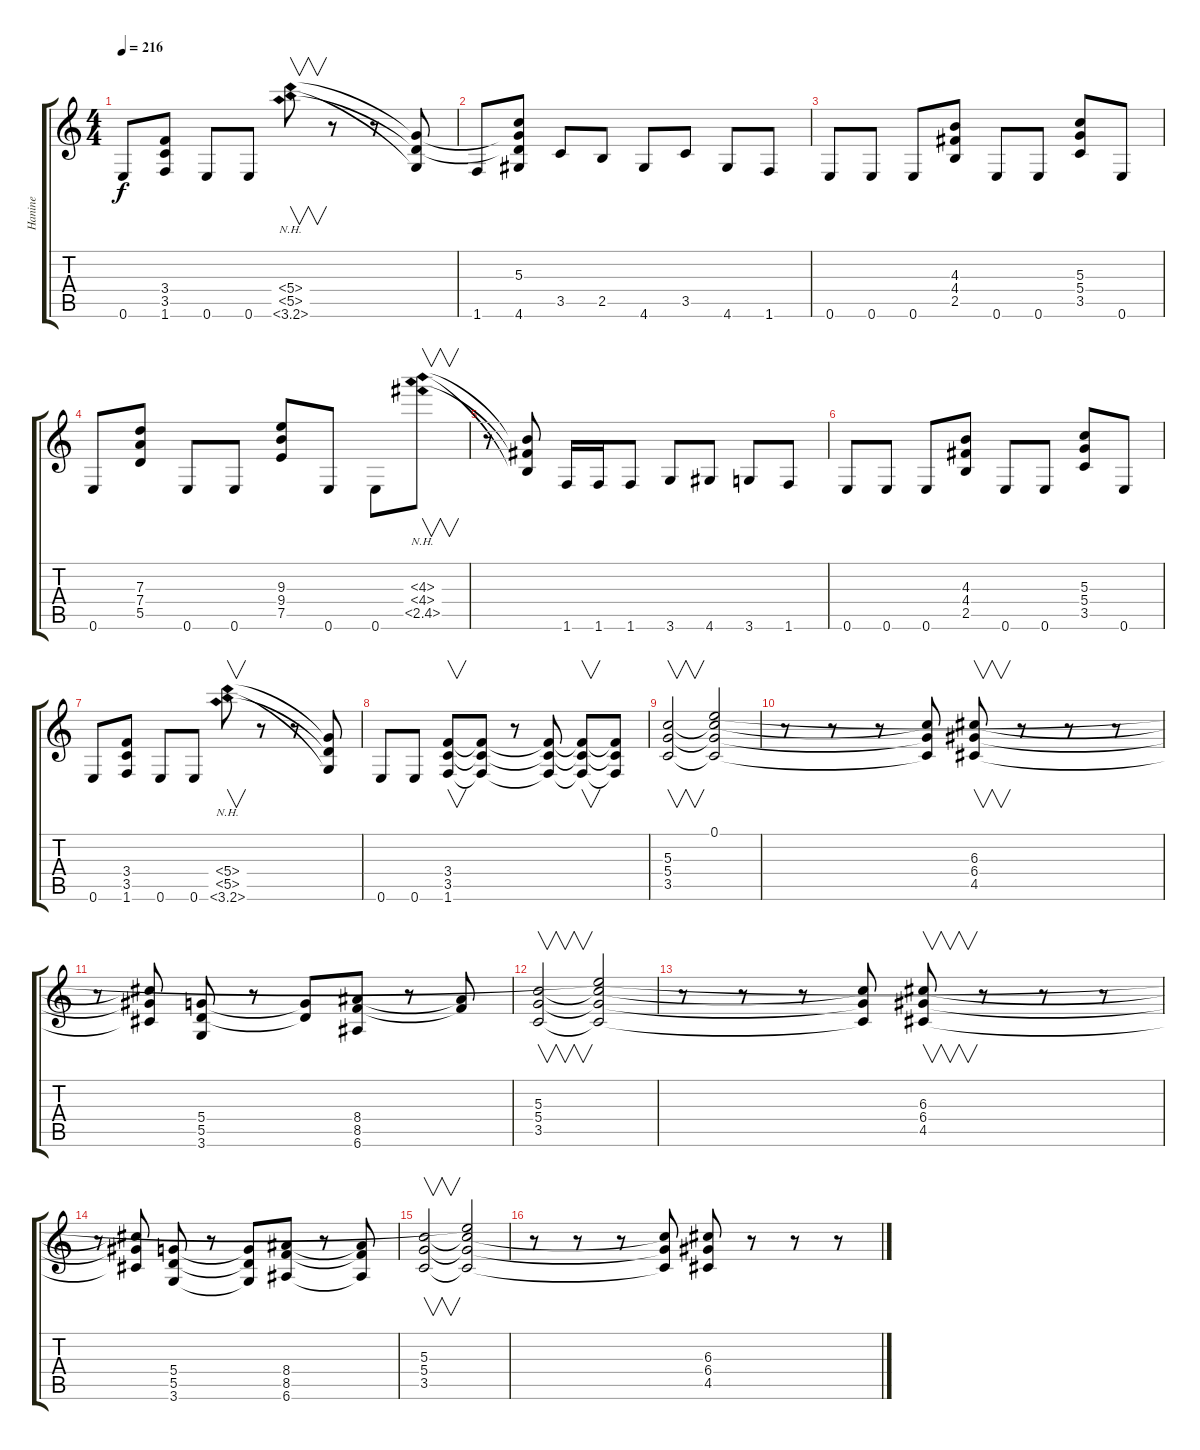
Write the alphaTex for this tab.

\track ("Hanine" "Hanine") {instrument distortionguitar}
\staff {score tabs}
\tuning (E4 B3 G3 D3 A2 E2) {hide}
\ts (4 4)
\tempo 216
\clef g2
\ks c
0.6.8{dy f} (3.4 3.5 1.6).8 0.6.8 0.6.8 (5.4{nh} 5.5{nh} 3.6{nh}).8{v} r.8 r.8 (5.4{t} 5.5{t} 3.6{t}).8 |
1.6.8 (5.3{t} 5.4{t} 5.5{t} 4.6).8 3.5.8 2.5.8 4.6.8 3.5.8 4.6.8 1.6.8 |
0.6.8 0.6.8 0.6.8 (4.3 4.4 2.5).8 0.6.8 0.6.8 (5.3 5.4 3.5).8 0.6.8 |
0.6.8 (7.3 7.4 5.5).8 0.6.8 0.6.8 (9.3 9.4 7.5).8 0.6.8 0.6.8 (4.3{nh} 4.4{nh} 2.5{nh}).8{v} |
r.8 (4.3{t} 4.4{t} 2.5{t}).8 1.6.16 1.6.16 1.6.8 3.6.8 4.6.8 3.6.8 1.6.8 |
0.6.8 0.6.8 0.6.8 (4.3 4.4 2.5).8 0.6.8 0.6.8 (5.3 5.4 3.5).8 0.6.8 |
0.6.8 (3.4 3.5 1.6).8 0.6.8 0.6.8 (5.4{nh} 5.5{nh} 3.6{nh}).8{v} r.8 r.8 (5.4{t} 5.5{t} 3.6{t}).8 |
0.6.8 0.6.8 (3.4 3.5 1.6).8{v} (3.4{t} 3.5{t} 1.6{t}).8 r.8 (3.4{t} 3.5{t} 1.6{t}).8 (3.4{t} 3.5{t} 1.6{t}).8{v} (3.4{t} 3.5{t} 1.6{t}).8 |
(5.3 5.4 3.5).2{v} (0.1 5.3{t} 5.4{t} 3.5{t}).2 |
r.8 r.8 r.8 (5.3{t} 5.4{t} 3.5{t}).8 (6.3 6.4 4.5).8{v} r.8 r.8 r.8 |
r.8 (6.3{t} 6.4{t} 4.5{t}).8 (5.4 5.5 3.6).8 r.8 (5.4{t} 5.5{t}).8 (8.4 8.5 6.6).8 r.8 (8.4{t} 8.5{t}).8 |
(5.3 5.4 3.5).2{v} (0.1{t} 5.3{t} 5.4{t} 3.5{t}).2 |
r.8 r.8 r.8 (5.3{t} 5.4{t} 3.5{t}).8 (6.3 6.4 4.5).8{v} r.8 r.8 r.8 |
r.8 (6.3{t} 6.4{t} 4.5{t}).8 (5.4 5.5 3.6).8 r.8 (5.4{t} 5.5{t} 3.6{t}).8 (8.4 8.5 6.6).8 r.8 (8.4{t} 8.5{t} 6.6{t}).8 |
(5.3 5.4 3.5).2{v} (0.1{t} 5.3{t} 5.4{t} 3.5{t}).2 |
r.8 r.8 r.8 (5.3{t} 5.4{t} 3.5{t}).8 (6.3 6.4 4.5).8 r.8 r.8 r.8
